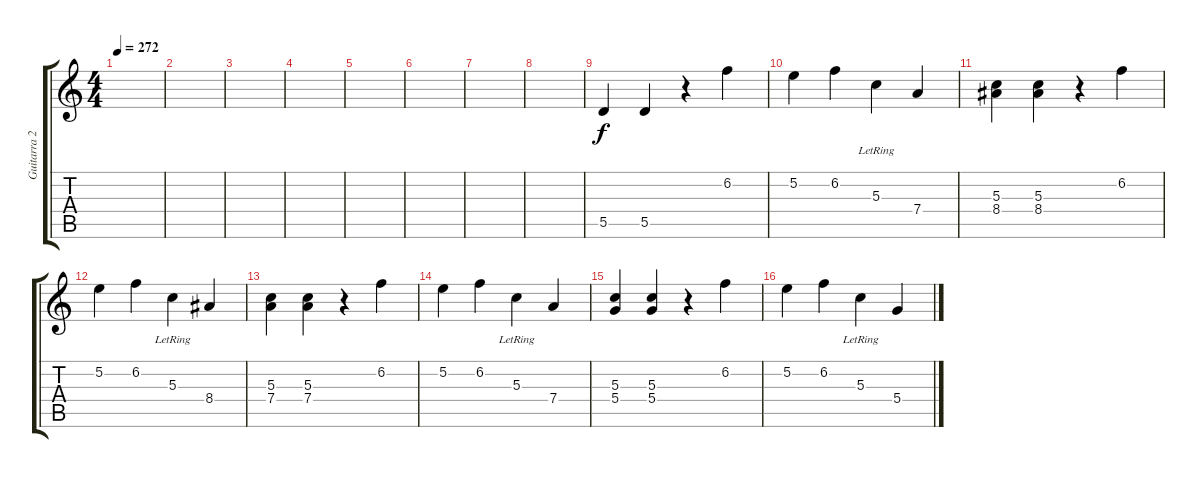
\track ("Guitarra 2 (Solo)" "Guitarra 2") {instrument acousticguitarnylon}
\staff {score tabs}
\tuning (E4 B3 G3 D3 A2 E2) {hide}
\ts (4 4)
\tempo 272
\clef g2
\ks c
|
|
|
|
|
|
|
|
5.5.4{instrument distortionguitar} 5.5.4 r.4 6.2.4 |
5.2.4 6.2.4 5.3{lr}.4 7.4.4 |
(5.3 8.4).4 (5.3 8.4).4 r.4 6.2.4 |
5.2.4 6.2.4 5.3{lr}.4 8.4.4 |
(5.3 7.4).4 (5.3 7.4).4 r.4 6.2.4 |
5.2.4 6.2.4 5.3{lr}.4 7.4.4 |
(5.3 5.4).4 (5.3 5.4).4 r.4 6.2.4 |
5.2.4 6.2.4 5.3{lr}.4 5.4.4
